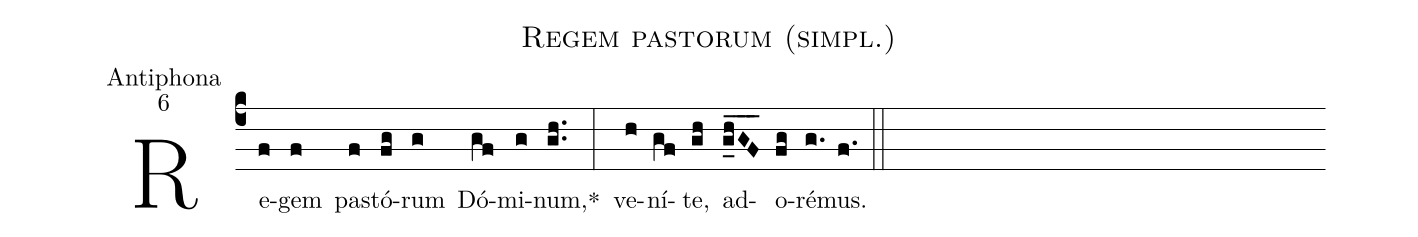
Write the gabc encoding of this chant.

name:Regem pastorum (simpl.);
office-part:Antiphona;
mode:6;
%%
(c4) Re(f)gem(f) pa(f)stó(fg)rum(g) Dó(gf)mi(g)num,*(gh..) (:)
ve(h)ní(gf)te,(gh) ad(ghGF____)o(fg)ré(g.)mus.(f.) (::)
